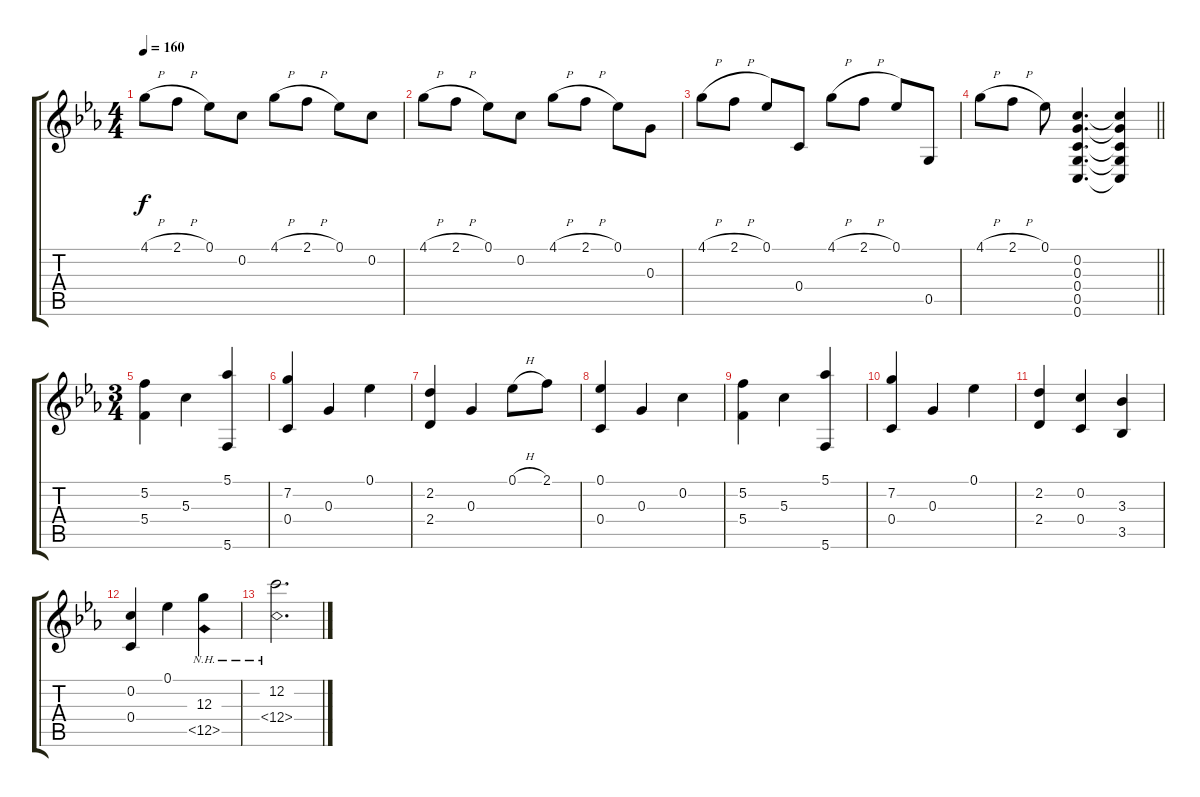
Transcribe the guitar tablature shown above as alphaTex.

\track "" {instrument acousticguitarnylon}
\staff {score tabs}
\tuning (Eb4 C4 G3 C3 G2 C2) {hide}
\ts (4 4)
\tempo 160
\clef g2
\ks cminor
4.1{h}.8{dy f} 2.1{h}.8 0.1.8 0.2.8 4.1{h}.8 2.1{h}.8 0.1.8 0.2.8 |
4.1{h}.8 2.1{h}.8 0.1.8 0.2.8 4.1{h}.8 2.1{h}.8 0.1.8 0.3.8 |
4.1{h}.8 2.1{h}.8 0.1.8 0.4.8 4.1{h}.8 2.1{h}.8 0.1.8 0.5.8 |
\barLineRight lightlight
4.1{h}.8 2.1{h}.8 0.1.8 (0.2 0.3 0.4 0.5 0.6).4{d} (0.2{t} 0.3{t} 0.4{t} 0.5{t} 0.6{t}).4 |
\ts (3 4)
(5.2 5.4).4 5.3.4 (5.1 5.6).4 |
(7.2 0.4).4 0.3.4 0.1.4 |
(2.2 2.4).4 0.3.4 0.1{h}.8 2.1.8 |
(0.1 0.4).4 0.3.4 0.2.4 |
(5.2 5.4).4 5.3.4 (5.1 5.6).4 |
(7.2 0.4).4 0.3.4 0.1.4 |
(2.2 2.4).4 (0.2 0.4).4 (3.3 3.5).4 |
(0.2 0.4).4 0.1.4 (12.3 12.5{nh}).4 |
(12.2 12.4{nh}).2{d}
